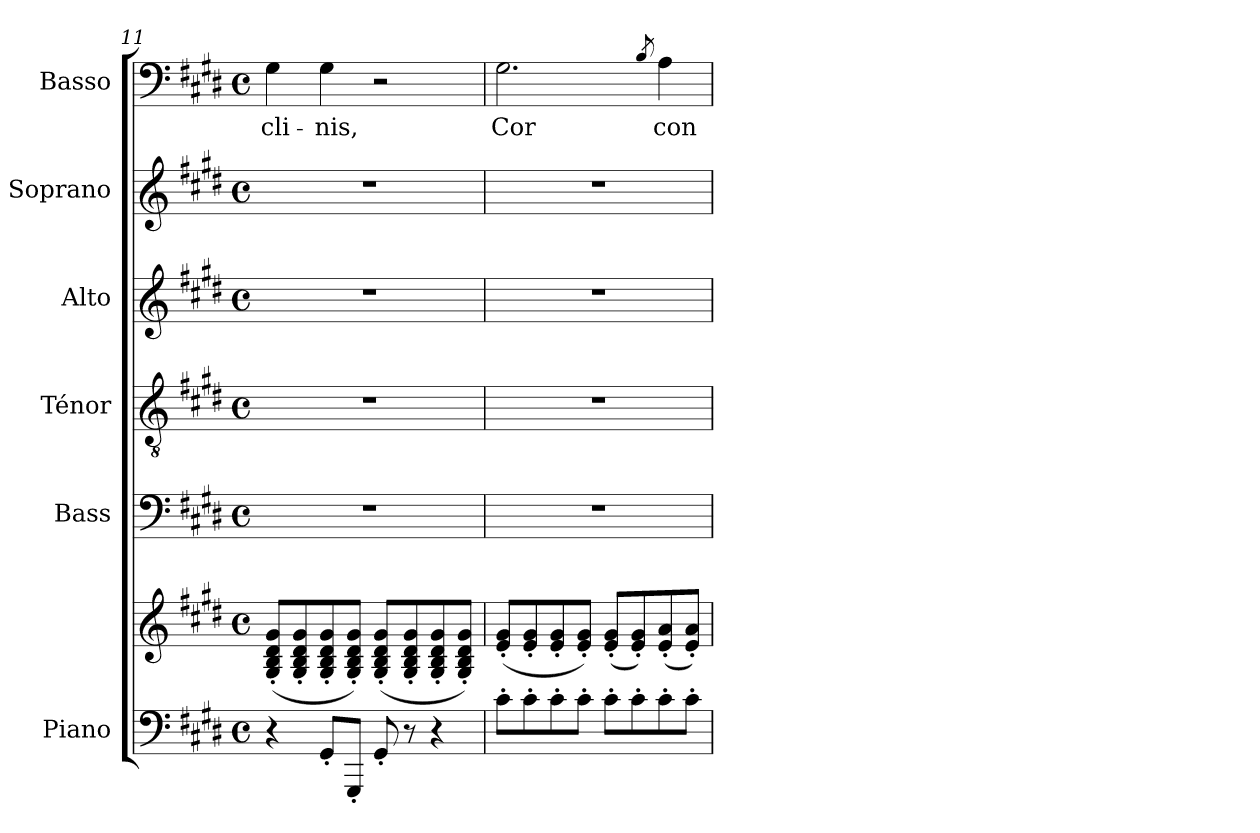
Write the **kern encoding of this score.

**kern	**kern	**kern	**kern	**kern	**kern	**kern	**text
*part6	*part6	*part5	*part4	*part3	*part2	*part1	*part1
*staff7	*staff6	*staff5	*staff4	*staff3	*staff2	*staff1	*staff1
*I"Piano	*	*I"Bass	*I"Ténor	*I"Alto	*I"Soprano	*I"Basso	*
*I'Pno.	*	*I'B.	*I'T.	*I'A.	*I'S.	*I'B	*
*clefF4	*clefG2	*clefF4	*clefGv2	*clefG2	*clefG2	*clefF4	*
*k[f#c#g#d#]	*k[f#c#g#d#]	*k[f#c#g#d#]	*k[f#c#g#d#]	*k[f#c#g#d#]	*k[f#c#g#d#]	*k[f#c#g#d#]	*
*M4/4	*M4/4	*M4/4	*M4/4	*M4/4	*M4/4	*M4/4	*
*met(c)	*met(c)	*met(c)	*met(c)	*met(c)	*met(c)	*met(c)	*
=11	=11	=11	=11	=11	=11	=11	=11
!	!	!	!	!	!	!	!LO:LY:b
4r	(<8G#/' 8B/' 8d#/' 8g#/'L	1r	1r	1r	1r	4G#\	-cli-
.	8G#/' 8B/' 8d#/' 8g#/'	.	.	.	.	.	.
!	!	!	!	!	!	!	!LO:LY:b
8GG#'/L	8G#/' 8B/' 8d#/' 8g#/'	.	.	.	.	4G#\	-nis,
8GGG#'/J	8G#/' 8B/' 8d#/' 8g#/'J)	.	.	.	.	.	.
8GG#'/	(<8G#/' 8B/' 8d#/' 8g#/'L	.	.	.	.	2r	.
8r	8G#/' 8B/' 8d#/' 8g#/'	.	.	.	.	.	.
4r	8G#/' 8B/' 8d#/' 8g#/'	.	.	.	.	.	.
.	8G#/' 8B/' 8d#/' 8g#/'J)	.	.	.	.	.	.
=12	=12	=12	=12	=12	=12	=12	=12
!	!	!	!	!	!	!	!LO:LY:b
8c#'\L	(<8e/' 8g#/'L	1r	1r	1r	1r	2.G#\	Cor
8c#'\	8e/' 8g#/'	.	.	.	.	.	.
8c#'\	8e/' 8g#/'	.	.	.	.	.	.
8c#'\J	8e/' 8g#/'J)	.	.	.	.	.	.
8c#'\L	(<8e/' 8g#/'L	.	.	.	.	.	.
8c#'\	8e/' 8g#/')	.	.	.	.	.	.
.	.	.	.	.	.	8qB/	.
!	!	!	!	!	!	!	!LO:LY:b
8c#'\	(<8e/' 8a/'	.	.	.	.	4A\	con-
8c#'\J	8e/' 8a/'J)	.	.	.	.	.	.
=	=	=	=	=	=	=	=
*-	*-	*-	*-	*-	*-	*-	*-
